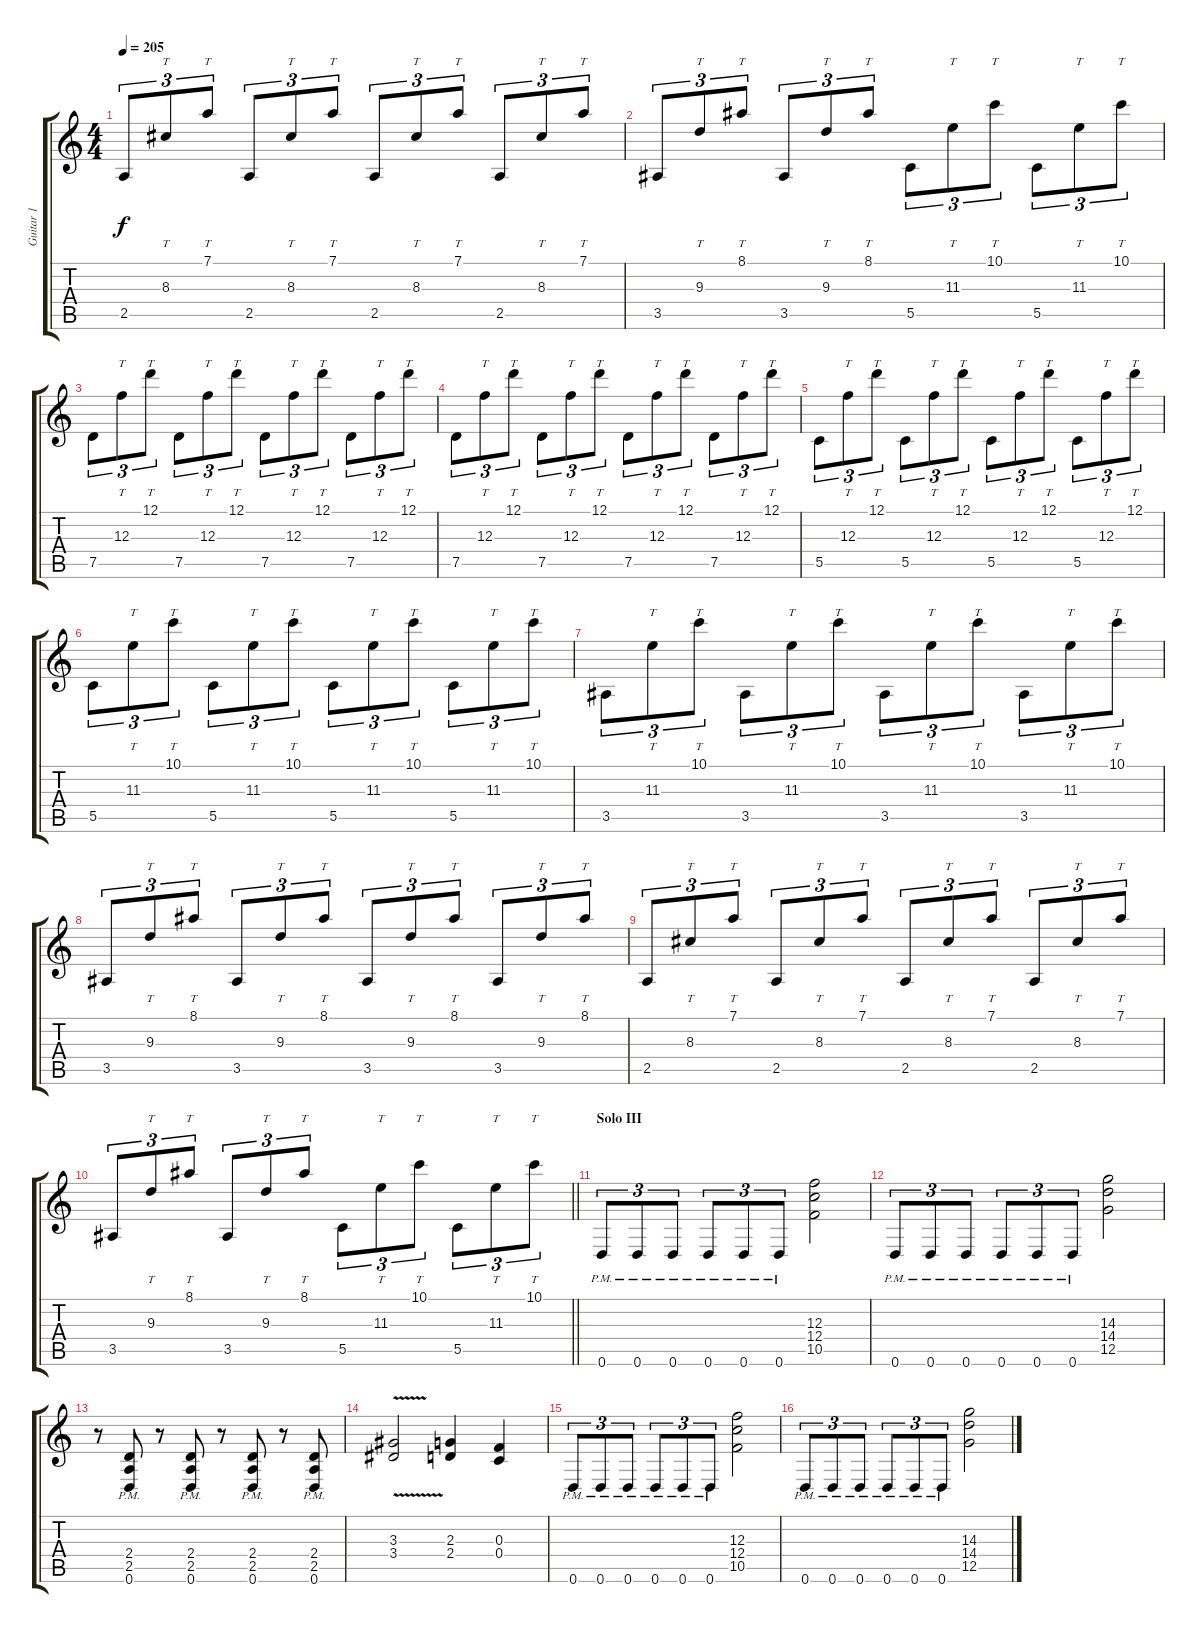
\track ("Guitar 1" "Guitar 1") {instrument distortionguitar}
\staff {score tabs}
\tuning (D4 A3 F3 C3 G2 D2) {hide}
\ts (4 4)
\tempo 205
\clef g2
\ks c
2.5.8{tu (3 2) dy f} 8.3.8{tt tu (3 2)} 7.1.8{tt tu (3 2)} 2.5.8{tu (3 2)} 8.3.8{tt tu (3 2)} 7.1.8{tt tu (3 2)} 2.5.8{tu (3 2)} 8.3.8{tt tu (3 2)} 7.1.8{tt tu (3 2)} 2.5.8{tu (3 2)} 8.3.8{tt tu (3 2)} 7.1.8{tt tu (3 2)} |
3.5.8{tu (3 2)} 9.3.8{tt tu (3 2)} 8.1.8{tt tu (3 2)} 3.5.8{tu (3 2)} 9.3.8{tt tu (3 2)} 8.1.8{tt tu (3 2)} 5.5.8{tu (3 2)} 11.3.8{tt tu (3 2)} 10.1.8{tt tu (3 2)} 5.5.8{tu (3 2)} 11.3.8{tt tu (3 2)} 10.1.8{tt tu (3 2)} |
7.5.8{tu (3 2)} 12.3.8{tt tu (3 2)} 12.1.8{tt tu (3 2)} 7.5.8{tu (3 2)} 12.3.8{tt tu (3 2)} 12.1.8{tt tu (3 2)} 7.5.8{tu (3 2)} 12.3.8{tt tu (3 2)} 12.1.8{tt tu (3 2)} 7.5.8{tu (3 2)} 12.3.8{tt tu (3 2)} 12.1.8{tt tu (3 2)} |
7.5.8{tu (3 2)} 12.3.8{tt tu (3 2)} 12.1.8{tt tu (3 2)} 7.5.8{tu (3 2)} 12.3.8{tt tu (3 2)} 12.1.8{tt tu (3 2)} 7.5.8{tu (3 2)} 12.3.8{tt tu (3 2)} 12.1.8{tt tu (3 2)} 7.5.8{tu (3 2)} 12.3.8{tt tu (3 2)} 12.1.8{tt tu (3 2)} |
5.5.8{tu (3 2)} 12.3.8{tt tu (3 2)} 12.1.8{tt tu (3 2)} 5.5.8{tu (3 2)} 12.3.8{tt tu (3 2)} 12.1.8{tt tu (3 2)} 5.5.8{tu (3 2)} 12.3.8{tt tu (3 2)} 12.1.8{tt tu (3 2)} 5.5.8{tu (3 2)} 12.3.8{tt tu (3 2)} 12.1.8{tt tu (3 2)} |
5.5.8{tu (3 2)} 11.3.8{tt tu (3 2)} 10.1.8{tt tu (3 2)} 5.5.8{tu (3 2)} 11.3.8{tt tu (3 2)} 10.1.8{tt tu (3 2)} 5.5.8{tu (3 2)} 11.3.8{tt tu (3 2)} 10.1.8{tt tu (3 2)} 5.5.8{tu (3 2)} 11.3.8{tt tu (3 2)} 10.1.8{tt tu (3 2)} |
3.5.8{tu (3 2)} 11.3.8{tt tu (3 2)} 10.1.8{tt tu (3 2)} 3.5.8{tu (3 2)} 11.3.8{tt tu (3 2)} 10.1.8{tt tu (3 2)} 3.5.8{tu (3 2)} 11.3.8{tt tu (3 2)} 10.1.8{tt tu (3 2)} 3.5.8{tu (3 2)} 11.3.8{tt tu (3 2)} 10.1.8{tt tu (3 2)} |
3.5.8{tu (3 2)} 9.3.8{tt tu (3 2)} 8.1.8{tt tu (3 2)} 3.5.8{tu (3 2)} 9.3.8{tt tu (3 2)} 8.1.8{tt tu (3 2)} 3.5.8{tu (3 2)} 9.3.8{tt tu (3 2)} 8.1.8{tt tu (3 2)} 3.5.8{tu (3 2)} 9.3.8{tt tu (3 2)} 8.1.8{tt tu (3 2)} |
2.5.8{tu (3 2)} 8.3.8{tt tu (3 2)} 7.1.8{tt tu (3 2)} 2.5.8{tu (3 2)} 8.3.8{tt tu (3 2)} 7.1.8{tt tu (3 2)} 2.5.8{tu (3 2)} 8.3.8{tt tu (3 2)} 7.1.8{tt tu (3 2)} 2.5.8{tu (3 2)} 8.3.8{tt tu (3 2)} 7.1.8{tt tu (3 2)} |
\barLineRight lightlight
3.5.8{tu (3 2)} 9.3.8{tt tu (3 2)} 8.1.8{tt tu (3 2)} 3.5.8{tu (3 2)} 9.3.8{tt tu (3 2)} 8.1.8{tt tu (3 2)} 5.5.8{tu (3 2)} 11.3.8{tt tu (3 2)} 10.1.8{tt tu (3 2)} 5.5.8{tu (3 2)} 11.3.8{tt tu (3 2)} 10.1.8{tt tu (3 2)} |
\section ("" "Solo III")
0.6{pm}.8{tu (3 2)} 0.6{pm}.8{tu (3 2)} 0.6{pm}.8{tu (3 2)} 0.6{pm}.8{tu (3 2)} 0.6{pm}.8{tu (3 2)} 0.6{pm}.8{tu (3 2)} (12.3 12.4 10.5).2 |
0.6{pm}.8{tu (3 2)} 0.6{pm}.8{tu (3 2)} 0.6{pm}.8{tu (3 2)} 0.6{pm}.8{tu (3 2)} 0.6{pm}.8{tu (3 2)} 0.6{pm}.8{tu (3 2)} (14.3 14.4 12.5).2 |
r.8 (2.4{pm} 2.5{pm} 0.6{pm}).8 r.8 (2.4{pm} 2.5{pm} 0.6{pm}).8 r.8 (2.4{pm} 2.5{pm} 0.6{pm}).8 r.8 (2.4{pm} 2.5{pm} 0.6{pm}).8 |
(3.3{v} 3.4{v}).2 (2.3 2.4).4 (0.3 0.4).4 |
0.6{pm}.8{tu (3 2)} 0.6{pm}.8{tu (3 2)} 0.6{pm}.8{tu (3 2)} 0.6{pm}.8{tu (3 2)} 0.6{pm}.8{tu (3 2)} 0.6{pm}.8{tu (3 2)} (12.3 12.4 10.5).2 |
0.6{pm}.8{tu (3 2)} 0.6{pm}.8{tu (3 2)} 0.6{pm}.8{tu (3 2)} 0.6{pm}.8{tu (3 2)} 0.6{pm}.8{tu (3 2)} 0.6{pm}.8{tu (3 2)} (14.3 14.4 12.5).2
